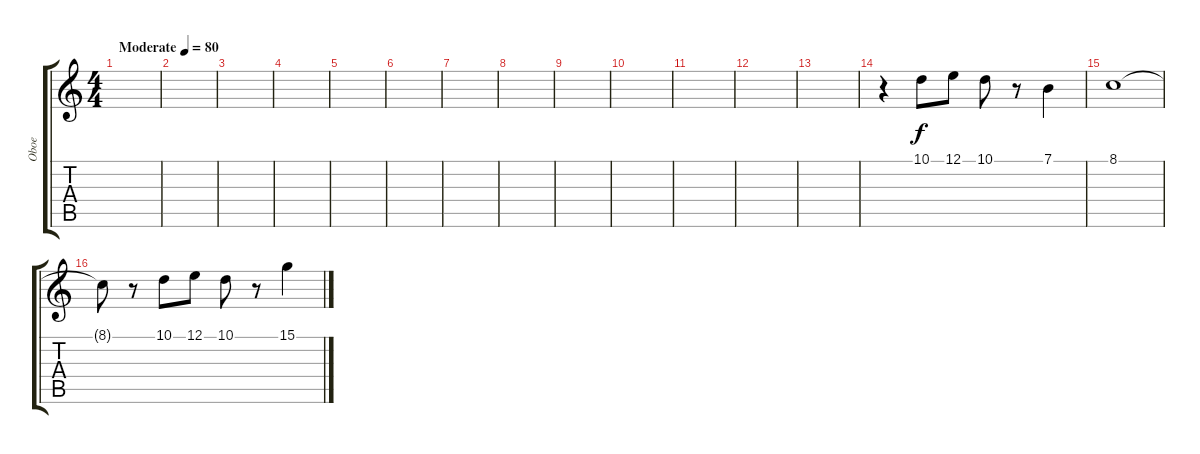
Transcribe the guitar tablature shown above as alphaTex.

\track ("Oboe" "Oboe") {instrument oboe}
\staff {score tabs}
\tuning (E4 B3 G3 D3 A2 E2) {hide}
\ts (4 4)
\tempo (80 "Moderate")
\clef g2
\ks c
|
|
|
|
|
|
|
|
|
|
|
|
|
r.4 10.1.8 12.1.8 10.1.8 r.8 7.1.4 |
8.1.1 |
8.1{t}.8 r.8 10.1.8 12.1.8 10.1.8 r.8 15.1.4
